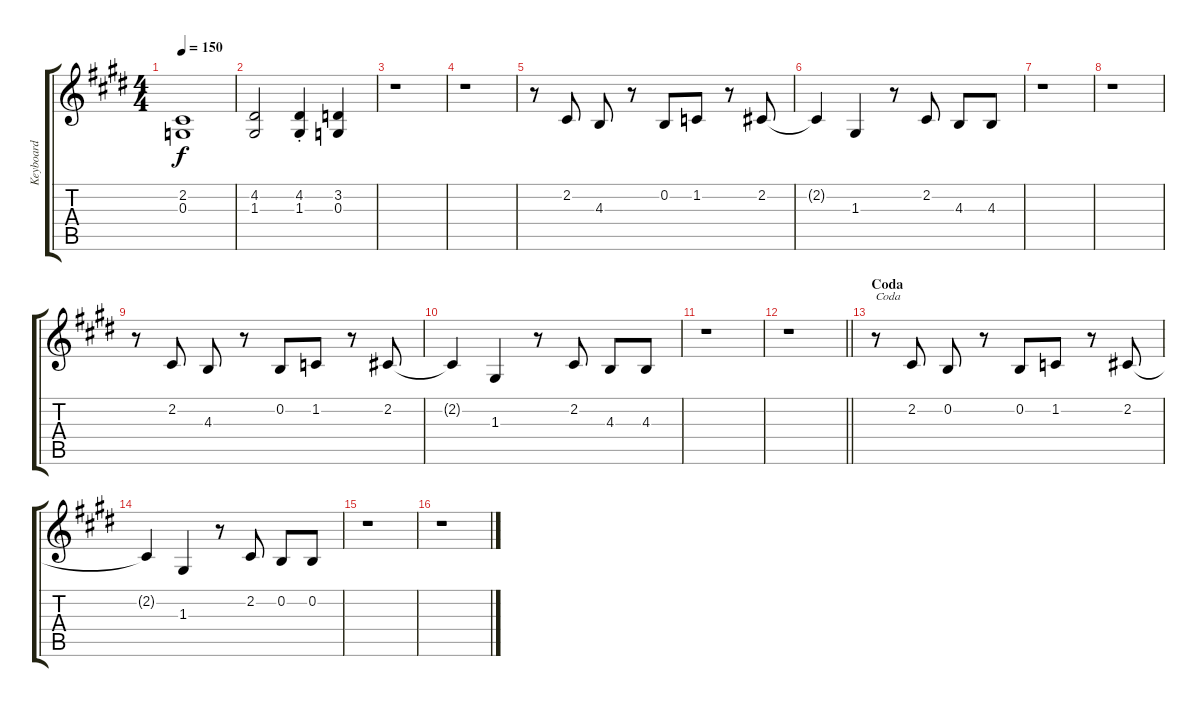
\track ("Keyboard" "Keyboard") {instrument brasssection}
\staff {score tabs}
\tuning (E4 B3 G3 D3 A2 E2) {hide}
\ts (4 4)
\tempo 150
\clef g2
\ks e
(2.2 0.3).1{dy f} |
(4.2 1.3).2 (4.2{st} 1.3{st}).4 (3.2 0.3).4 |
r.1 |
r.1 |
r.8 2.2.8 4.3.8 r.8 0.2.8 1.2.8 r.8 2.2.8 |
2.2{t}.4 1.3.4 r.8 2.2.8 4.3.8 4.3.8 |
r.1 |
r.1 |
r.8 2.2.8 4.3.8 r.8 0.2.8 1.2.8 r.8 2.2.8 |
2.2{t}.4 1.3.4 r.8 2.2.8 4.3.8 4.3.8 |
r.1 |
\barLineRight lightlight
r.1 |
\section ("" "Coda")
r.8{txt "Coda"} 2.2.8 0.2.8 r.8 0.2.8 1.2.8 r.8 2.2.8 |
2.2{t}.4 1.3.4 r.8 2.2.8 0.2.8 0.2.8 |
r.1 |
r.1
